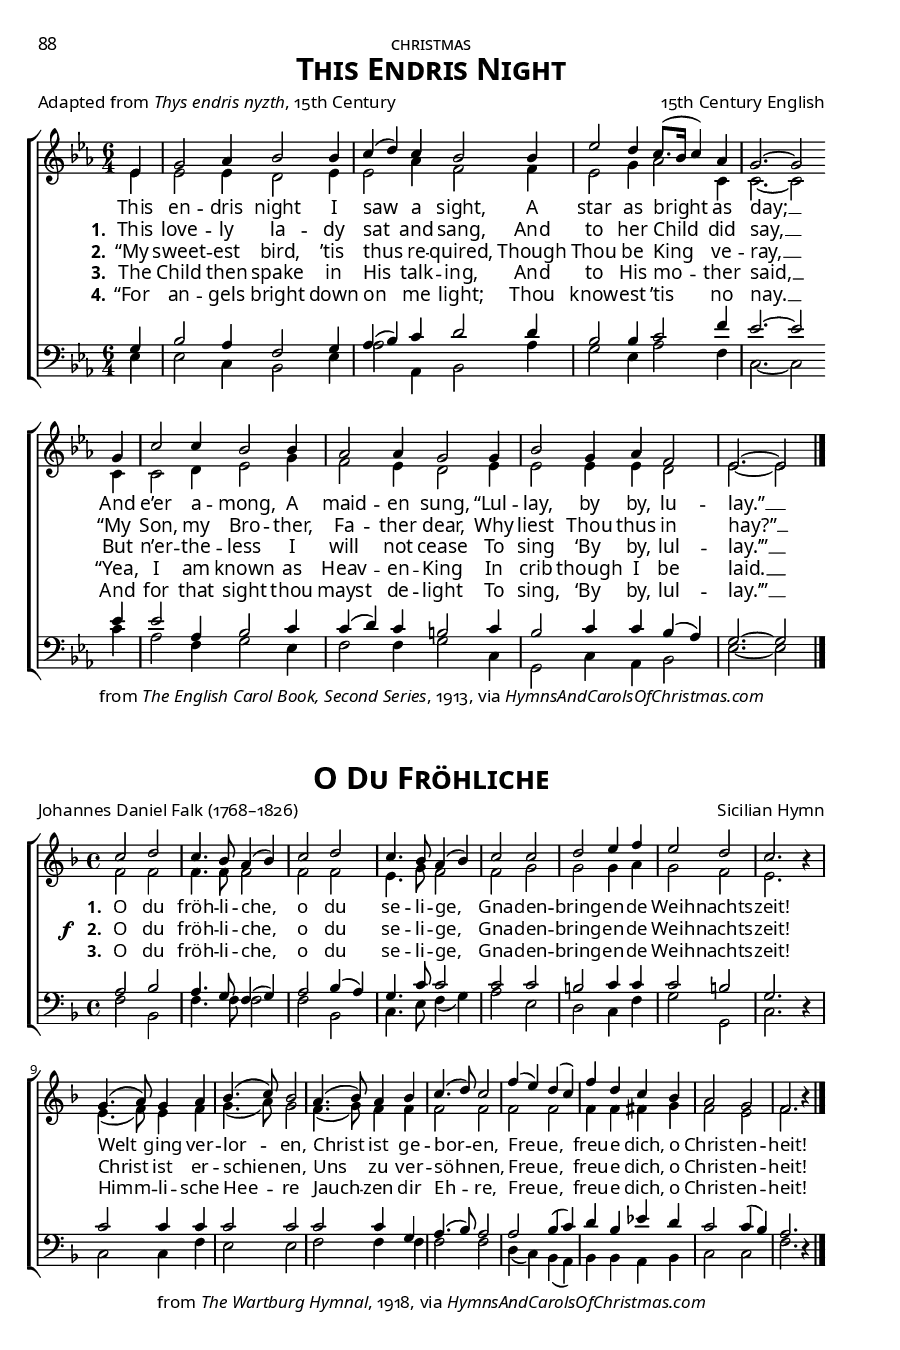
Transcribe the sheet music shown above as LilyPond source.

\version "2.14.2"
\include "util.ly"
\header {
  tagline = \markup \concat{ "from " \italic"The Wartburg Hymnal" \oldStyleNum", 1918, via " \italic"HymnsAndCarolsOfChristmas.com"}
}
\paper {
  print-all-headers = ##t
  paper-height = 9\in
  paper-width = 6\in
  indent = 0\in
  %system-system-spacing = #'((basic-distance . 10) (padding . 0))
  score-markup-spacing =
    #'((basic-distance . 0)
       (minimum-distance . 0)
       (padding . 0)
       (stretchability . 0))
  system-system-spacing =
    #'((basic-distance . 0)
       (minimum-distance . 0)
       (padding . -5)
       (stretchability . 100))
  ragged-last-bottom = ##f
  ragged-bottom = ##f
  two-sided = ##t
  inner-margin = 0.5\in
  outer-margin = 0.25\in
  top-margin = 0.25\in
  bottom-margin = 0.25\in
  first-page-number = #088
  print-first-page-number = ##t
  headerLine = \markup{\override #'(font-name . "Garamond Premier Pro") \smallCapsOldStyle"christmas"}
  oddHeaderMarkup = \markup\fill-line{
     \override #'(font-name . "Garamond Premier Pro")\abs-fontsize #8.5
     \combine 
        \fill-line{"" \on-the-fly #print-page-number-check-first
        \oldStylePageNum""
        }
        \fill-line{\headerLine}
  }
  evenHeaderMarkup = \markup {
     \override #'(font-name . "Garamond Premier Pro")\abs-fontsize #8.5
     \combine
        \on-the-fly #print-page-number-check-first
        \oldStylePageNum""
        \fill-line{\headerLine}
  }
}
#(set-global-staff-size 15) \paper{ #(define fonts (make-pango-font-tree "GoudyOlSt BT" "Garamond Premier Pro" "Garamond Premier Pro" (/ 15 20))) }
global = {
  \key ees \major
  \time 6/4
  \override DynamicLineSpanner #'staff-padding = #0.0
  \override DynamicLineSpanner #'Y-extent = #'(0 . 0)
}

sopMusic = \relative c' {
  \partial 4 ees4 |
  g2 aes4 bes2 bes4 |
  c( d) c bes2 bes4 |
  ees2 d4 c8.[( bes16] c4) aes |
  g2.~ g2 \bar""\break g4 |
  
  c2 c4 bes2 bes4 |
  aes2 aes4 g2 g4 |
  bes2 g4 aes f2 |
  ees2.~ ees2 \bar "|."
}
sopWords = \lyricmode {
  
}

altoMusic = \relative c' {
  ees4 |
  ees2 ees4 d2 ees4 |
  ees2 aes4 f2 f4 |
  ees2 g4 aes2 c,4 |
  c2.~ c2 \bar"" c4 |
  
  c2 d4 ees2 g4 |
  f2 ees4 d2 ees4 |
  ees2 ees4 ees d2 |
  ees2.~  ees2 \bar"|."
}
altoWords = \lyricmode {
  \dropLyricsIX
  This en -- dris night I saw a sight,
  A star as bright as day; __
  And e’er a -- mong, A maid -- en sung,
  “Lul -- lay, by by, lu -- lay.” __
}
altoWordsII = \lyricmode {
  \dropLyricsIX
%\markup\italic
  \set stanza = #"1."
  This love -- ly la -- dy sat and sang,
  And to her Child did say, __
  “My Son, my Bro -- ther, Fa -- ther dear,
  Why liest Thou thus in hay?” __
}
altoWordsIII = \lyricmode {
  \dropLyricsIX
  \set stanza = #"2."
  “My sweet -- est bird, ’tis thus re -- quired,
  Though Thou be King ve -- ray, __
  But n’er -- the -- less I will not cease
  To sing ‘By by, lul -- lay.’” __
}
altoWordsIV = \lyricmode {
  \dropLyricsIX
  \set stanza = #"3."
  The Child then spake in His talk -- ing,
  And to His mo -- ther said, __
  “Yea, I am known as Heav -- en -- King
  In crib though I be laid. __
}
altoWordsV = \lyricmode {
  \dropLyricsIX
  \set stanza = #"4."
  “For an -- gels bright down on me light;
  Thou know -- est ’tis no nay. __
  And for that sight thou mayst de -- light
  To sing, ‘By by, lul -- lay.’” __
}
altoWordsVI = \lyricmode {
  \set stanza = #" 5."
  
}
tenorMusic = \relative c' {
  g4 |
  bes2 aes4 f2 g4 |
  aes( bes) c d2 d4 |
  bes2 bes4 c2 f4 |
  ees2.~ ees2 \bar"" ees4 |
  
  ees2 aes,4 bes2 c4 |
  c( d) c b2 c4 |
  bes2 c4 c bes( aes) |
  g2.~ g2 \bar"|."
}
tenorWords = \lyricmode {

}

bassMusic = \relative c {
  ees4 |
  ees2 c4 bes2 ees4 |
  aes2 aes,4 bes2 aes'4 |
  g2 ees4 aes2 f4 |
  c2.~ c2 \bar"" c'4 |
  
  aes2 f4 g2 ees4 |
  f2 f4 g2 c,4 |
  g2 c4 aes bes2 |
  ees2.~ ees2 \bar"|."
}
bassWords = \lyricmode {

}

pianoRH = \relative c' {
  
}
pianoLH = \relative c' {
  
}

\score {
  <<
   \new ChoirStaff <<
%    \new Lyrics = sopranos \with { \override VerticalAxisGroup #'nonstaff-relatedstaff-spacing = #'((basic-distance . 1)) }
    \new Staff = women <<
      \new Voice = "sopranos" { \voiceOne << \global \sopMusic >> }
      \new Voice = "altos" { \voiceTwo << \global \altoMusic >> }
    >>
    \new Lyrics \with { alignAboveContext = #"women" \override VerticalAxisGroup #'nonstaff-relatedstaff-spacing = #'((basic-distance . 1))} \lyricsto "sopranos" \sopWords
    \new Lyrics = "altosVI"  \with { alignBelowContext = #"women" } \lyricsto "sopranos" \altoWordsVI
    \new Lyrics = "altosV"  \with { alignBelowContext = #"women" } \lyricsto "sopranos" \altoWordsV
    \new Lyrics = "altosIV"  \with { alignBelowContext = #"women" } \lyricsto "sopranos" \altoWordsIV
    \new Lyrics = "altosIII"  \with { alignBelowContext = #"women" } \lyricsto "sopranos" \altoWordsIII
    \new Lyrics = "altosII"  \with { alignBelowContext = #"women" } \lyricsto "sopranos" \altoWordsII
    \new Lyrics = "altos"  \with { alignBelowContext = #"women" \override VerticalAxisGroup #'nonstaff-relatedstaff-spacing = #'((padding . -0.5)) } \lyricsto "sopranos" \altoWords
   \new Staff = men <<
      \clef bass
      \new Voice = "tenors" { \voiceOne << \global \tenorMusic >> }
      \new Voice = "basses" { \voiceTwo << \global \bassMusic >> }
    >>
    \new Lyrics \with { alignAboveContext = #"men" \override VerticalAxisGroup #'nonstaff-relatedstaff-spacing = #'((basic-distance . 1)) } \lyricsto "tenors" \tenorWords
    \new Lyrics \with { alignBelowContext = #"men" \override VerticalAxisGroup #'nonstaff-relatedstaff-spacing = #'((basic-distance . 1)) } \lyricsto "basses" \bassWords
  >>
%    \new PianoStaff << \new Staff { \new Voice { \pianoRH } } \new Staff { \clef "bass" \pianoLH } >>
  >>
  \layout {
    \context {
      \Score
      %\override SpacingSpanner #'base-shortest-duration = #(ly:make-moment 1 8)
      %\override SpacingSpanner #'common-shortest-duration = #(ly:make-moment 1 4)
    }
    \context {
      % Remove all empty staves
      % \Staff \RemoveEmptyStaves \override VerticalAxisGroup #'remove-first = ##t
    }
    \context {
      \Lyrics
      \override LyricText #'X-offset = #center-on-word
    }
  }
  \header {
    title = \markup{\override #'(font-name . "Garamond Premier Pro Semibold"){ \abs-fontsize #15 \smallCapsOldStyle"This Endris Night"}}
    composer = \markup\oldStyleNum"15th Century English"
    poet = \markup\oldStyleNum{\concat{"Adapted from " \italic"Thys endris nyzth" ", 15th Century"}}
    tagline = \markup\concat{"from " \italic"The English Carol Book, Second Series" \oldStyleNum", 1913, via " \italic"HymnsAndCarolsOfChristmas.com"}
  }
}
\markup\fill-line{\concat{"from " \italic"The English Carol Book, Second Series" \oldStyleNum", 1913, via " \italic"HymnsAndCarolsOfChristmas.com"}}
\markup\vspace#2










































global = {
  \key f \major
  \time 4/4
  \override DynamicLineSpanner #'staff-padding = #0.0
  \override DynamicLineSpanner #'Y-extent = #'(1 . 1)
}

sopMusic = \relative c'' {
  c2 d |
  c4. bes8 a4( bes) |
  c2 d |
  c4. bes8 a4( bes) |
  c2 c |
  
  d e4 f |
  e2 d |
  c2. bes4\rest |
  g4.( a8) g4 a |
  bes4.( c8) bes2 |
  
  a4.( bes8) a4 bes |
  c4.( d8) c2 |
  f4( e) d( c) |
  f d c bes |
  a2 g |
  f2. bes4\rest \bar "|."
}
sopWords = \lyricmode {
  
}

altoMusic = \relative c' {
  f2 f |
  f4. f8 f2 |
  f2 f |
  e4. g8 f2 |
  f2 g |
  
  g g4 a |
  g2 f |
  e2. s4 |
  e4.( f8) e4 f |
  g4.( a8) g2 |
  
  f4.( g8) f4 f |
  f2 f |
  f2 f2 |
  f4 f fis g |
  f2 e |
  f2. s4 \bar "|."
}
altoWords = \lyricmode {
  \dropLyricsIX
  \set stanza = #"1. "
  O du fröh -- li -- che, o du se -- li -- ge,
  Gna -- den -- bring -- en -- de Weih -- nachts -- zeit!
  Welt ging ver -- lor -- en,
  Christ ist ge -- bor -- en,
  Freu -- e, freu -- e dich, o Christ -- en -- heit!
}
altoWordsII = {
  \dropLyricsIX
  \set stanza = \markup{\dynamic"f  " "2. "}
  \lyricmode {
    O du fröh -- li -- che, o du se -- li -- ge,
    Gna -- den -- bring -- en -- de Weih -- nachts -- zeit!
    Christ ist er -- schien -- en,
    Uns zu ver -- söh -- nen,
    Freu -- e, freu -- e dich, o Christ -- en -- heit!
  }
}
altoWordsIII = \lyricmode {
  \dropLyricsIX
  \set stanza = #"3. "
  O du fröh -- li -- che, o du se -- li -- ge,
  Gna -- den -- bring -- en -- de Weih -- nachts -- zeit!
  Himm -- li -- sche Hee -- re
  Jauch -- zen dir Eh -- re,
  Freu -- e, freu -- e dich, o Christ -- en -- heit!
}
altoWordsIV = \lyricmode {
}
altoWordsV = \lyricmode {
}
altoWordsVI = \lyricmode {
}
tenorMusic = \relative c' {
  a2 bes |
  a4. g8 f4( g) |
  a2 bes4( a) |
  g4. c8 c2 |
  c2 c |
  
  b c4 c |
  c2 b |
  g2. s4 |
  c2 c4 c  |
  c2 c |
  
  c2 c4 g |
  a4.( bes8) a2 |
  a2 bes4( c) |
  d bes ees d |
  c2 c4( bes) |
  a2. s4 \bar "|."
}
tenorWords = \lyricmode {

}

bassMusic = \relative c {
  f2 bes, |
  f'4. f8 f2 |
  f2 bes, |
  c4. e8 f4( g) |
  a2 e |
  
  d c4 f |
  g2 g, |
  c2. d4\rest |
  c2 c4 f |
  e2 e |
  
  f2 f4 f |
  f2 f2 |
  d4( c) bes( a) |
  bes bes a bes |
  c2 c |
  f2. d4\rest \bar "|."
}
bassWords = \lyricmode {

}

pianoRH = \relative c' {
  
}
pianoLH = \relative c' {
  
}

\score {
  <<
   \new ChoirStaff <<
%    \new Lyrics = sopranos \with { \override VerticalAxisGroup #'nonstaff-relatedstaff-spacing = #'((basic-distance . 1)) }
    \new Staff = women <<
      \new Voice = "sopranos" { \voiceOne << \global \sopMusic >> }
      \new Voice = "altos" { \voiceTwo << \global \altoMusic >> }
    >>
    \new Lyrics \with { alignAboveContext = #"women" \override VerticalAxisGroup #'nonstaff-relatedstaff-spacing = #'((basic-distance . 1))} \lyricsto "sopranos" \sopWords
    \new Lyrics = "altosVI"  \with { alignBelowContext = #"women" } \lyricsto "sopranos" \altoWordsVI
    \new Lyrics = "altosV"  \with { alignBelowContext = #"women" } \lyricsto "sopranos" \altoWordsV
    \new Lyrics = "altosIV"  \with { alignBelowContext = #"women" } \lyricsto "sopranos" \altoWordsIV
    \new Lyrics = "altosIII"  \with { alignBelowContext = #"women" } \lyricsto "sopranos" \altoWordsIII
    \new Lyrics = "altosII"  \with { alignBelowContext = #"women" } \lyricsto "sopranos" \altoWordsII
    \new Lyrics = "altos"  \with { alignBelowContext = #"women" \override VerticalAxisGroup #'nonstaff-relatedstaff-spacing = #'((padding . -0.5)) } \lyricsto "sopranos" \altoWords
   \new Staff = men <<
      \clef bass
      \new Voice = "tenors" { \voiceOne << \global \tenorMusic >> }
      \new Voice = "basses" { \voiceTwo << \global \bassMusic >> }
    >>
    \new Lyrics \with { alignAboveContext = #"men" \override VerticalAxisGroup #'nonstaff-relatedstaff-spacing = #'((basic-distance . 1)) } \lyricsto "tenors" \tenorWords
    \new Lyrics \with { alignBelowContext = #"men" \override VerticalAxisGroup #'nonstaff-relatedstaff-spacing = #'((basic-distance . 1)) } \lyricsto "basses" \bassWords
  >>
%    \new PianoStaff << \new Staff { \new Voice { \pianoRH } } \new Staff { \clef "bass" \pianoLH } >>
  >>
  \layout {

%6.14 \context {\Lyrics\override LyricText #'font-size = #0.6 }
    #(define fonts (make-pango-font-tree "GoudyOlSt BT" "Garamond Premier Pro" "Garamond Premier Pro" (/ 14.5 20)))
    \context {
      \Score
      %\override SpacingSpanner #'base-shortest-duration = #(ly:make-moment 1 8)
      %\override SpacingSpanner #'common-shortest-duration = #(ly:make-moment 1 4)
    }
    \context {
      % Remove all empty staves
      % \Staff \RemoveEmptyStaves \override VerticalAxisGroup #'remove-first = ##t
    }
    \context {
      \Lyrics
      \override LyricText #'X-offset = #center-on-word
    }
  }
  \header {
    title = \markup{\override #'(font-name . "Garamond Premier Pro Semibold"){ \abs-fontsize #15 \smallCapsOldStyle"O Du Fröhliche"}}
    poet = \markup\oldStyleNum"Johannes Daniel Falk (1768–1826)"
    composer = \markup\oldStyleNum"Sicilian Hymn"
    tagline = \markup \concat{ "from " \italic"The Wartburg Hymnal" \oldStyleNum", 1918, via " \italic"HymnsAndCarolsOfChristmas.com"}
  }
}

